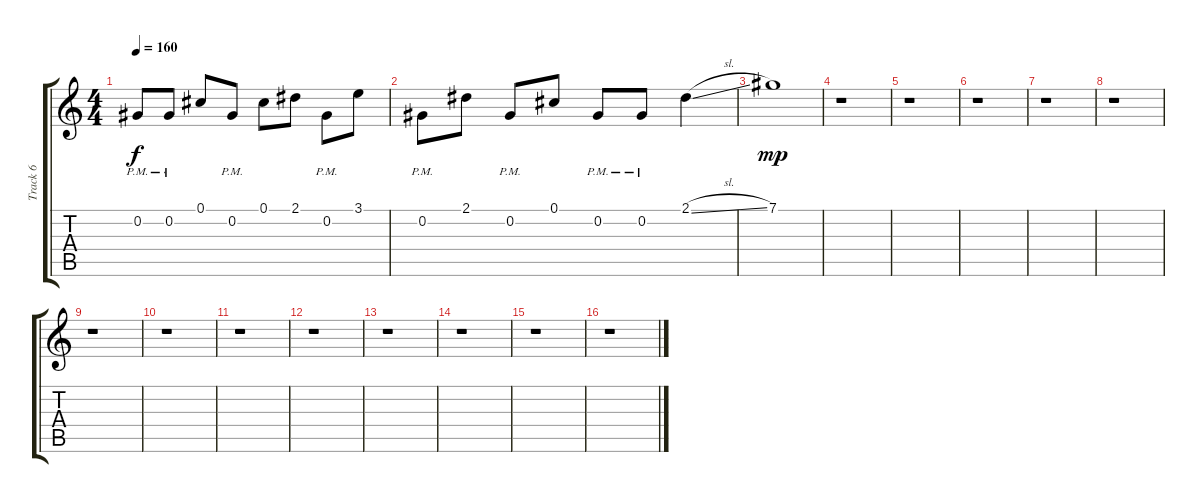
\track ("Track 6" "Track 6") {instrument distortionguitar}
\staff {score tabs}
\tuning (Db4 Ab3 E3 B2 Gb2 Db2) {hide}
\ts (4 4)
\tempo 160
\clef g2
\ks c
0.2{pm}.8{dy f} 0.2{pm}.8 0.1.8 0.2{pm}.8 0.1.8 2.1.8 0.2{pm}.8 3.1.8 |
0.2{pm}.8 2.1.8 0.2{pm}.8 0.1.8 0.2{pm}.8 0.2{pm}.8 2.1{sl}.4 |
7.1.1{dy mp} |
r.1 |
r.1 |
r.1 |
r.1 |
r.1 |
r.1 |
r.1 |
r.1 |
r.1 |
r.1 |
r.1 |
r.1 |
r.1
